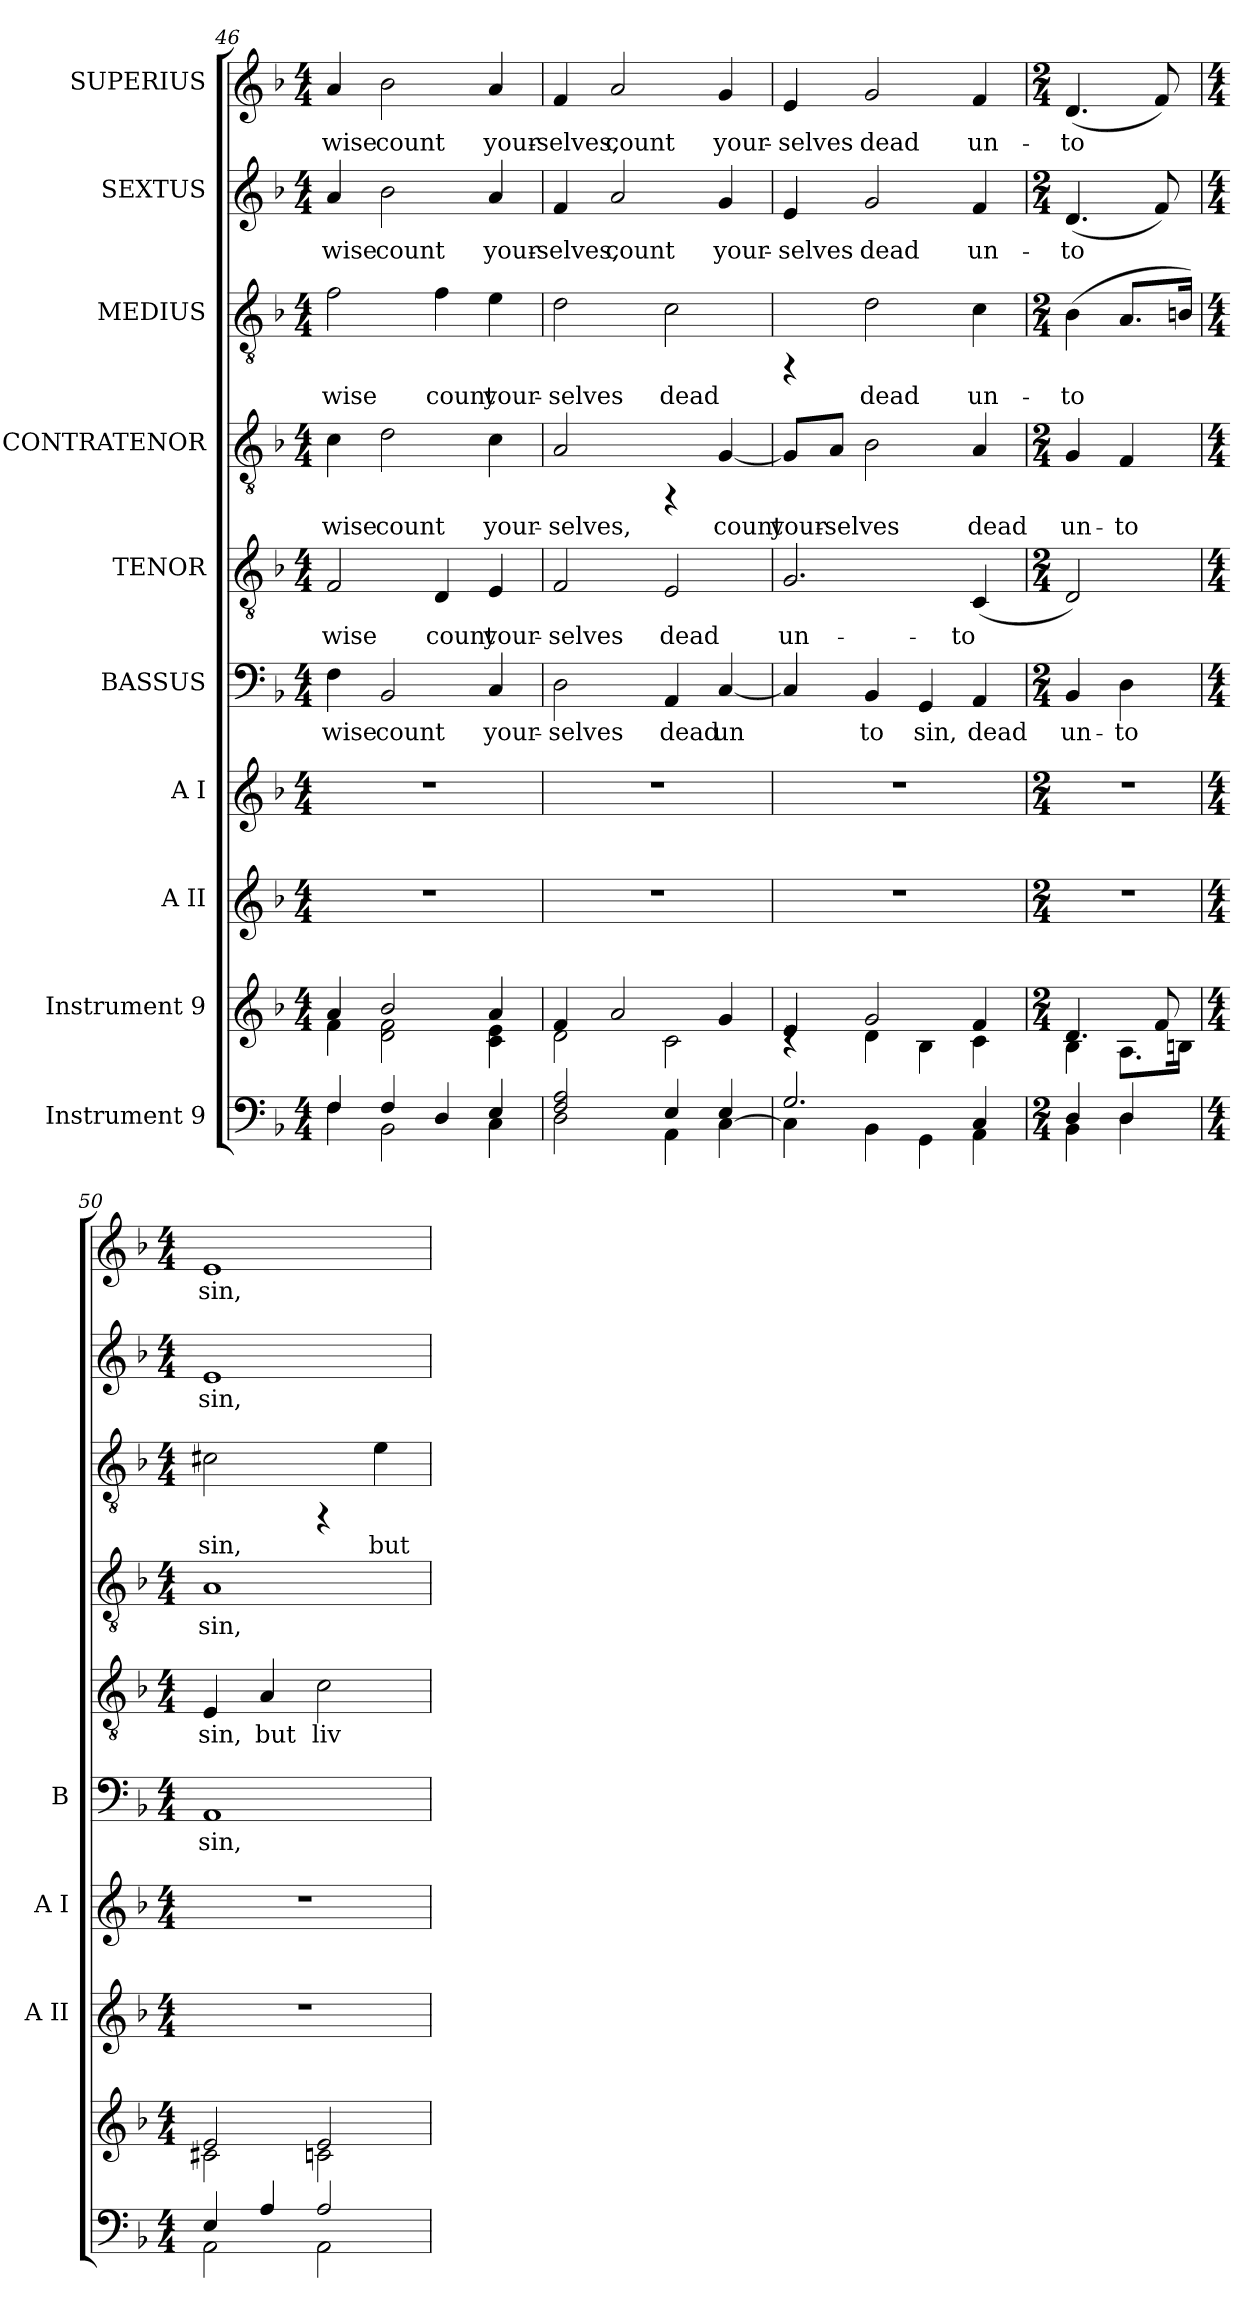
**kern	**kern	**kern	**kern	**kern	**text	**kern	**text	**kern	**text	**kern	**text	**kern	**text	**kern	**text
*part10	*part9	*part8	*part7	*part6	*part6	*part5	*part5	*part4	*part4	*part3	*part3	*part2	*part2	*part1	*part1
*staff10	*staff9	*staff8	*staff7	*staff6	*staff6	*staff5	*staff5	*staff4	*staff4	*staff3	*staff3	*staff2	*staff2	*staff1	*staff1
*I"Instrument 9	*I"Instrument 9	*I"A II	*I"A I	*I"BASSUS	*	*I"TENOR	*	*I"CONTRATENOR	*	*I"MEDIUS	*	*I"SEXTUS	*	*I"SUPERIUS	*
*	*	*I'A II	*I'A I	*I'B	*	*	*	*	*	*	*	*	*	*	*
*clefF4	*clefG2	*clefG2	*clefG2	*clefF4	*	*clefGv2	*	*clefGv2	*	*clefGv2	*	*clefG2	*	*clefG2	*
*k[b-]	*k[b-]	*k[b-]	*k[b-]	*k[b-]	*	*k[b-]	*	*k[b-]	*	*k[b-]	*	*k[b-]	*	*k[b-]	*
*F:	*F:	*F:	*F:	*F:	*	*F:	*	*F:	*	*F:	*	*F:	*	*F:	*
*M4/4	*M4/4	*M4/4	*M4/4	*M4/4	*	*M4/4	*	*M4/4	*	*M4/4	*	*M4/4	*	*M4/4	*
=46	=46	=46	=46	=46	=46	=46	=46	=46	=46	=46	=46	=46	=46	=46	=46
*^	*^	*	*	*	*	*	*	*	*	*	*	*	*	*	*
!	!	!	!	!	!	!	!LO:LY:b	!	!LO:LY:b	!	!LO:LY:b	!	!LO:LY:b	!	!LO:LY:b:rj	!	!LO:LY:b:cj
4F\	4F/	4a/	4f\	1r	1r	4F\	-wise	2F/	-wise	4c\	-wise	2f\	-wise	4a/	-wise	4a/	-wise
!	!	!	!	!	!	!	!LO:LY:b	!	!	!	!LO:LY:b	!	!	!	!LO:LY:b:rj	!	!LO:LY:b:cj
2BB-\	4F/	2b-/	2f\ 2d\	.	.	2BB-/	count	.	.	2d\	count	.	.	2b-\	count	2b-\	count
!	!	!	!	!	!	!	!	!	!LO:LY:b	!	!	!	!LO:LY:b	!	!	!	!
.	4D/	.	.	.	.	.	.	4D/	count	.	.	4f\	count	.	.	.	.
!	!	!	!	!	!	!	!LO:LY:b	!	!LO:LY:b	!	!LO:LY:b	!	!LO:LY:b	!	!LO:LY:b:rj	!	!LO:LY:b:cj
4C\	4E/	4a/	4e\ 4c\	.	.	4C/	your-	4E/	your-	4c\	your-	4e\	your-	4a/	your-	4a/	your-
=47	=47	=47	=47	=47	=47	=47	=47	=47	=47	=47	=47	=47	=47	=47	=47	=47	=47
!	!	!	!	!	!	!	!LO:LY:b	!	!LO:LY:b	!	!LO:LY:b	!	!LO:LY:b	!	!LO:LY:b:rj	!	!LO:LY:b:cj
2D\	2A/ 2F/	4f/	2d\	1r	1r	2D\	-selves	2F/	-selves	2A/	-selves,	2d\	-selves	4f/	-selves,	4f/	-selves,
!	!	!	!	!	!	!	!	!	!	!	!	!	!	!	!LO:LY:b:rj	!	!LO:LY:b:cj
.	.	2a/	.	.	.	.	.	.	.	.	.	.	.	2a/	count	2a/	count
!	!	!	!	!	!	!	!LO:LY:b	!	!LO:LY:b	!	!	!	!LO:LY:b	!	!	!	!
4AA\	4E/	.	2c\	.	.	4AA/	dead	2E/	dead	4rFF	.	2c\	dead	.	.	.	.
!	!	!	!	!	!	!	!LO:LY:b	!	!	!	!LO:LY:b	!	!	!	!LO:LY:b:rj	!	!LO:LY:b:cj
[<4C\	4E/	4g/	.	.	.	[<4C/	un-	.	.	[<4G/	count	.	.	4g/	your-	4g/	your-
!!LO:PB:g=z
=48	=48	=48	=48	=48	=48	=48	=48	=48	=48	=48	=48	=48	=48	=48	=48	=48	=48
!	!	!	!	!	!	!	!LO:LY:b	!	!LO:LY:b	!	!LO:LY:b	!	!	!	!LO:LY:b:rj	!	!LO:LY:b:cj
4C\]	2.G/	4e/	4rc	1r	1r	4C/]	--	2.G/	un-	8G/L]	your-	4rFF	.	4e/	-selves	4e/	-selves
!	!	!	!	!	!	!	!	!	!	!	!LO:LY:b	!	!	!	!	!	!
.	.	.	.	.	.	.	.	.	.	8A/J	-selves	.	.	.	.	.	.
!	!	!	!	!	!	!	!LO:LY:b	!	!	!	!LO:LY:b	!	!LO:LY:b	!	!LO:LY:b:rj	!	!LO:LY:b:cj
4BB-\	.	2g/	4d\	.	.	4BB-/	-to	.	.	2B-\	.	2d\	dead	2g/	dead	2g/	dead
!	!	!	!	!	!	!	!LO:LY:b	!	!	!	!	!	!	!	!	!	!
4GG\	.	.	4B-\	.	.	4GG/	sin,	.	.	.	.	.	.	.	.	.	.
!	!	!	!	!	!	!	!LO:LY:b	!	!LO:LY:b	!	!LO:LY:b	!	!LO:LY:b	!	!LO:LY:b:rj	!	!LO:LY:b:cj
4AA\	4C/	4f/	4c\	.	.	4AA/	dead	(<4C/	-to	4A/	dead	4c\	un-	4f/	un-	4f/	un-
=49	=49	=49	=49	=49	=49	=49	=49	=49	=49	=49	=49	=49	=49	=49	=49	=49	=49
*M2/4	*	*M2/4	*	*M2/4	*M2/4	*M2/4	*	*M2/4	*	*M2/4	*	*M2/4	*	*M2/4	*	*M2/4	*
!	!	!	!	!	!	!	!LO:LY:b	!	!LO:LY:b	!	!LO:LY:b	!	!LO:LY:b	!	!LO:LY:b:rj	!	!LO:LY:b:cj
4BB-\	4D/	4.d/	4B-\	2r	2r	4BB-/	un-	2D/)	.	4G/	un-	(>4B-\	-to	(<4.d/	-to	(<4.d/	-to
!	!	!	!	!	!	!	!LO:LY:b	!	!	!	!LO:LY:b	!	!LO:LY:b	!	!	!	!
4D\	4D/	.	8.A\L	.	.	4D\	-to	.	.	4F/	-to	8.A/L	.	.	.	.	.
!	!	!	!	!	!	!	!	!	!	!	!	!	!	!	!LO:LY:b:rj	!	!LO:LY:b:cj
.	.	8f/	.	.	.	.	.	.	.	.	.	.	.	8f/)	.	8f/)	.
!	!	!	!	!	!	!	!	!	!	!	!	!	!LO:LY:b	!	!	!	!
.	.	.	16Bn\J	.	.	.	.	.	.	.	.	16Bn/J)	.	.	.	.	.
=50	=50	=50	=50	=50	=50	=50	=50	=50	=50	=50	=50	=50	=50	=50	=50	=50	=50
*M4/4	*	*M4/4	*	*M4/4	*M4/4	*M4/4	*	*M4/4	*	*M4/4	*	*M4/4	*	*M4/4	*	*M4/4	*
!	!	!	!	!	!	!	!LO:LY:b	!	!LO:LY:b	!	!LO:LY:b	!	!LO:LY:b	!	!LO:LY:b:rj	!	!LO:LY:b:cj
2AA\	4E/	2e/	2c#X\	1r	1r	1AA	sin,	4E/	sin,	1A	sin,	2c#X\	sin,	1e	sin,	1e	sin,
!	!	!	!	!	!	!	!	!	!LO:LY:b	!	!	!	!	!	!	!	!
.	4A/	.	.	.	.	.	.	4A/	but	.	.	.	.	.	.	.	.
!	!	!	!	!	!	!	!	!	!LO:LY:b	!	!	!	!	!	!	!	!
2AA\	2A/	2e/	2cn\	.	.	.	.	2c\	liv-	.	.	4rFF	.	.	.	.	.
!	!	!	!	!	!	!	!	!	!	!	!	!	!LO:LY:b	!	!	!	!
.	.	.	.	.	.	.	.	.	.	.	.	4e\	but	.	.	.	.
*v	*v	*	*	*	*	*	*	*	*	*	*	*	*	*	*	*	*
*	*v	*v	*	*	*	*	*	*	*	*	*	*	*	*	*	*
=	=	=	=	=	=	=	=	=	=	=	=	=	=	=	=
*-	*-	*-	*-	*-	*-	*-	*-	*-	*-	*-	*-	*-	*-	*-	*-
